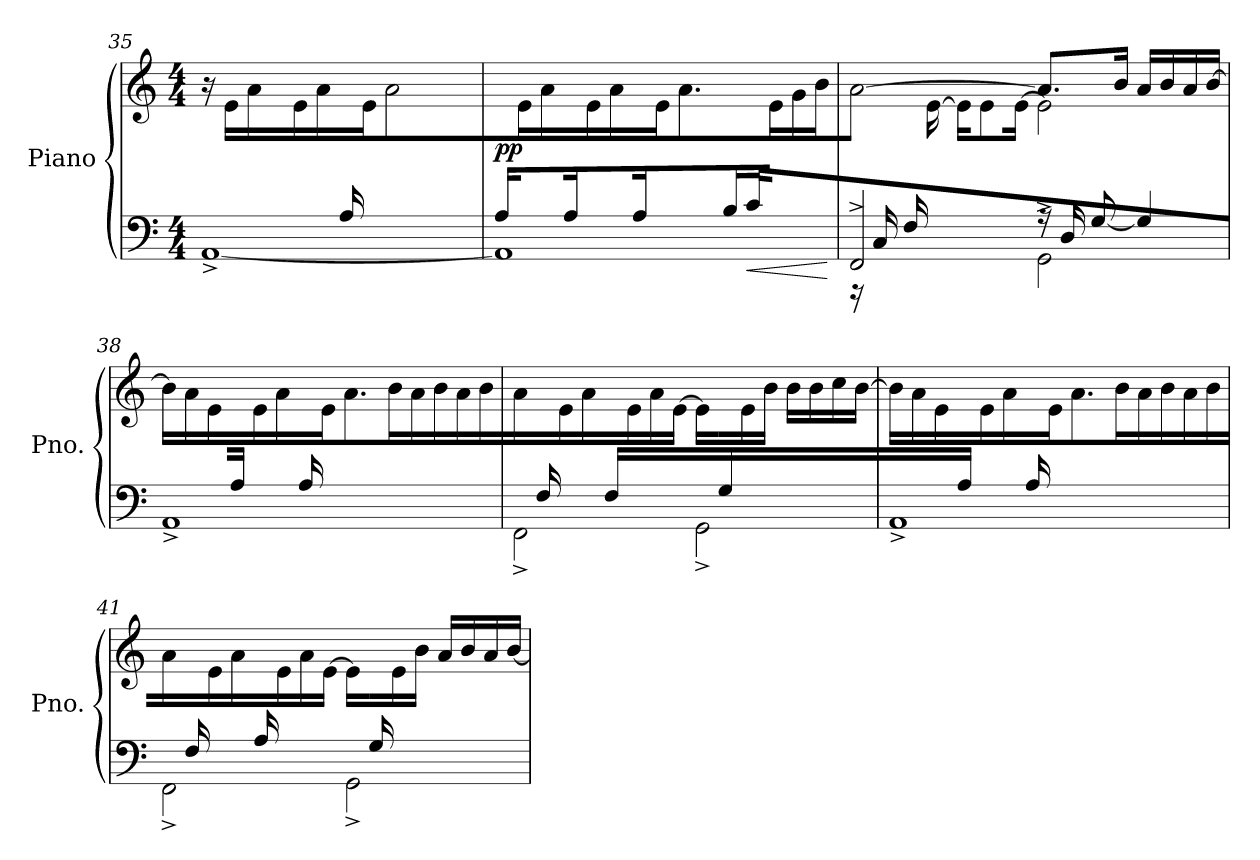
**kern	**kern	**dynam
*part1	*part1	*part1
*staff2	*staff1	*staff1/2
*I"Piano	*	*
*I'Pno.	*	*
*clefF4	*clefG2	*
*k[]	*k[]	*
*M4/4	*M4/4	*
=35	=35	=35
*^	*	*
8.ryy	[1AA^	16r	.
.	.	16e\LL	.
.	.	16a\	.
16A/JJ	.	16ryy	.
8ryy	.	16e\LL	.
.	.	16a\	.
16A/	.	16ryy	.
2ryy	.	16e\JJ	.
.	.	2a/	.
16ryy	.	.	.
!!LO:LB:g=z
=36	=36	=36	=36
!	!	!	!LO:DY:b
16A/LL	1AA]	16ryy	pp
8ryy	.	16e\	.
.	.	16a\	.
16A/JJ	.	16ryy	.
8ryy	.	16e\LL	.
.	.	16a\	.
16A/	.	16ryy	.
4ryy	.	16e\JJ	.
.	.	8.a\L	.
16B/Jk	.	8ryy	.
!	!	!	!LO:HP:b=2
16c/LL	.	.	<
8.ryy	.	16e\	.
.	.	16g\	.
.	.	16b\JJ	.
*v	*v	*	*
.	.	[
=37	=37	=37
*^	*^	*
*	*^	*	*^	*
2FF^\	16r	2ryy	[2a/	2ryy	8.ryy	.
.	16C/LL	.	.	.	.	.
.	16F/	.	.	.	.	.
.	16ryy	.	.	.	[16e\JJ	.
.	16ryy@	.	.	.	16e\KL]	.
.	8ryy@	.	.	.	8e\	.
.	16ryy@	.	.	.	[16e\Jk	.
2ryy	16r	2GG^\	8.a/L]	2e\]	2ryy	.
.	16D/KL	.	.	.	.	.
.	[8G/J	.	.	.	.	.
.	.	.	16b/Jk	.	.	.
.	4G/]	.	16a/LL	.	.	.
.	.	.	16b/	.	.	.
.	.	.	16a/	.	.	.
.	.	.	[16b/JJ	.	.	.
*	*v	*v	*	*	*	*
*	*	*v	*v	*v	*
=38	=38	=38	=38
8.ryy	1AA^	16b\LL]	.
.	.	16a\	.
.	.	16e\	.
16A/JJ	.	16ryy	.
8ryy	.	16e\LL	.
.	.	16a\	.
16A/	.	16ryy	.
2ryy	.	16e\JJ	.
.	.	8.a/L	.
.	.	16b/Jk	.
.	.	16a/LL	.
.	.	16b/	.
.	.	16a/	.
16ryy	.	16b/JJ	.
!!LO:LB:g=z
=39	=39	=39	=39
16ryy	2FF^\	16a\LL	.
16F/	.	16ryy	.
8ryy	.	16e\	.
.	.	16a\JJ	.
16F/LL	.	16ryy	.
4ryy	.	16e\	.
.	.	16a\	.
.	.	[16e\JJ	.
.	2GG^\	16e\LL]	.
16G/	.	16ryy	.
4.ryy	.	16e\	.
.	.	16b\JJ	.
.	.	16b\LL	.
.	.	16b\	.
.	.	16cc\	.
.	.	[16b\JJ	.
=40	=40	=40	=40
8.ryy	1AA^	16b\LL]	.
.	.	16a\	.
.	.	16e\	.
16A/JJ	.	16ryy	.
8ryy	.	16e\LL	.
.	.	16a\	.
16A/	.	16ryy	.
2ryy	.	16e\JJ	.
.	.	8.a/L	.
.	.	16b/Jk	.
.	.	16a/LL	.
.	.	16b/	.
.	.	16a/	.
16ryy	.	16b/JJ	.
=41	=41	=41	=41
16ryy	2FF^\	16a\LL	.
16F/	.	16ryy	.
8ryy	.	16e\	.
.	.	16a\JJ	.
16A/LL	.	16ryy	.
4ryy	.	16e\	.
.	.	16a\	.
.	.	[16e\JJ	.
.	2GG^\	16e\LL]	.
16G/	.	16ryy	.
4.ryy	.	16e\	.
.	.	16b\JJ	.
.	.	16a/LL	.
.	.	16b/	.
.	.	16a/	.
.	.	[16b/JJ	.
*v	*v	*	*
=	=	=
*-	*-	*-
